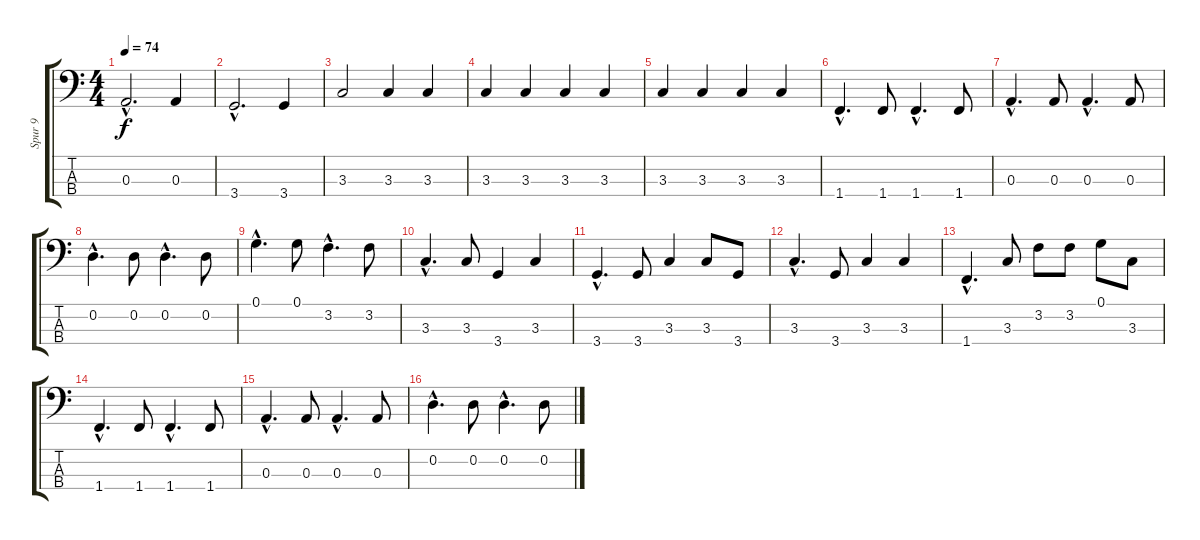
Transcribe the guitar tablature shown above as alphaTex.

\track ("Spur 9" "Spur 9") {instrument slapbass1}
\staff {score tabs}
\tuning (G2 D2 A1 E1) {hide}
\ts (4 4)
\tempo 74
\clef f4
\ks c
0.3{hac}.2{d dy f} 0.3.4 |
3.4{hac}.2{d} 3.4.4 |
3.3.2 3.3.4 3.3.4 |
3.3.4 3.3.4 3.3.4 3.3.4 |
3.3.4 3.3.4 3.3.4 3.3.4 |
1.4{hac}.4{d} 1.4.8 1.4{hac}.4{d} 1.4.8 |
0.3{hac}.4{d} 0.3.8 0.3{hac}.4{d} 0.3.8 |
0.2{hac}.4{d} 0.2.8 0.2{hac}.4{d} 0.2.8 |
0.1{hac}.4{d} 0.1.8 3.2{hac}.4{d} 3.2.8 |
3.3{hac}.4{d} 3.3.8 3.4.4 3.3.4 |
3.4{hac}.4{d} 3.4.8 3.3.4 3.3.8 3.4.8 |
3.3{hac}.4{d} 3.4.8 3.3.4 3.3.4 |
1.4{hac}.4{d} 3.3.8 3.2.8 3.2.8 0.1.8 3.3.8 |
1.4{hac}.4{d} 1.4.8 1.4{hac}.4{d} 1.4.8 |
0.3{hac}.4{d} 0.3.8 0.3{hac}.4{d} 0.3.8 |
0.2{hac}.4{d} 0.2.8 0.2{hac}.4{d} 0.2.8
